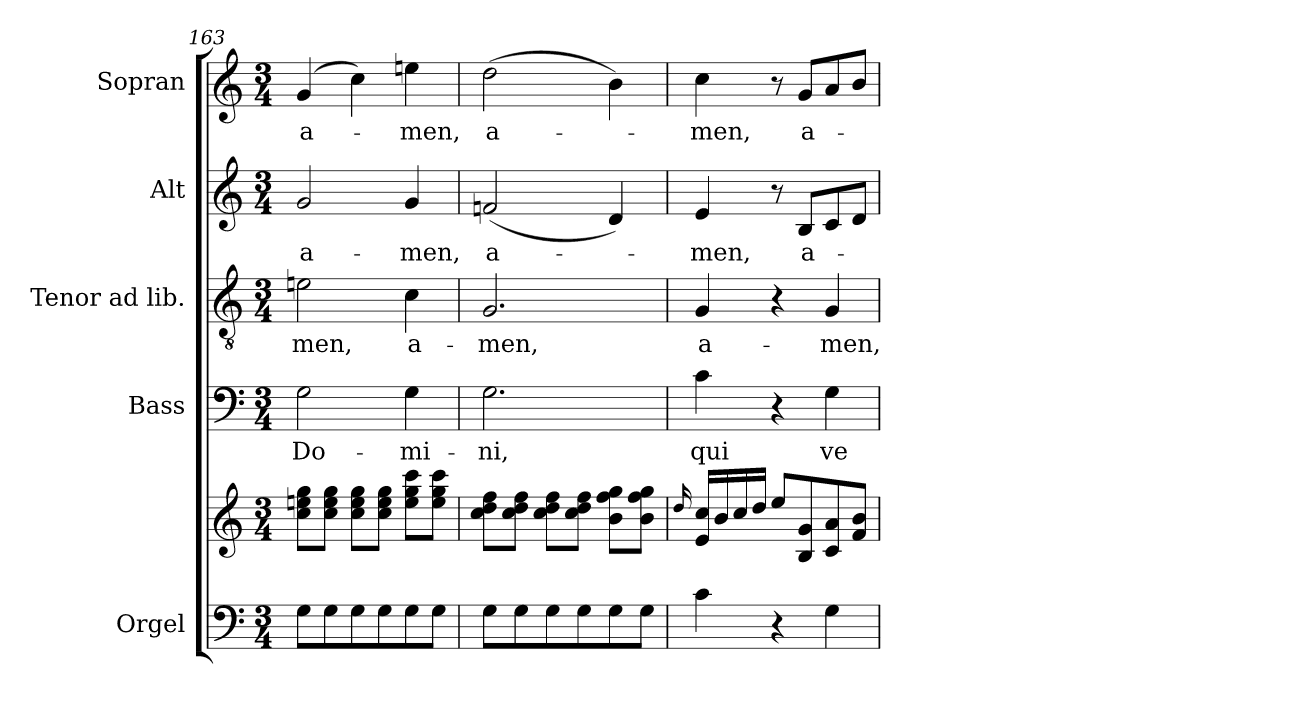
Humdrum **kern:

**kern	**kern	**kern	**text	**kern	**text	**kern	**text	**kern	**text
*part5	*part5	*part4	*part4	*part3	*part3	*part2	*part2	*part1	*part1
*staff6	*staff5	*staff4	*staff4	*staff3	*staff3	*staff2	*staff2	*staff1	*staff1
*I"Orgel	*	*I"Bass	*	*I"Tenor ad lib.	*	*I"Alt	*	*I"Sopran	*
*I'Org.	*	*I'B	*	*I'T	*	*I'A	*	*I'S	*
*clefF4	*clefG2	*clefF4	*	*clefGv2	*	*clefG2	*	*clefG2	*
*k[]	*k[]	*k[]	*	*k[]	*	*k[]	*	*k[]	*
*C:	*C:	*C:	*	*C:	*	*C:	*	*C:	*
*M3/4	*M3/4	*M3/4	*	*M3/4	*	*M3/4	*	*M3/4	*
=163	=163	=163	=163	=163	=163	=163	=163	=163	=163
!	!	!	!LO:LY:b	!	!LO:LY:b	!	!LO:LY:b	!	!LO:LY:b
8G\L	8cc\ 8een\ 8gg\L	2G\	Do-	2en\	-men,	2g/	a-	(4g/	a-
8G\	8cc\ 8ee\ 8gg\J	.	.	.	.	.	.	.	.
8G\	8cc\ 8ee\ 8gg\L	.	.	.	.	.	.	4cc\)	.
8G\	8cc\ 8ee\ 8gg\J	.	.	.	.	.	.	.	.
!	!	!	!LO:LY:b	!	!LO:LY:b	!	!LO:LY:b	!	!LO:LY:b
8G\	8ee\ 8gg\ 8ccc\L	4G\	-mi-	4c\	a-	4g/	-men,	4een\	-men,
8G\J	8ee\ 8gg\ 8ccc\J	.	.	.	.	.	.	.	.
!!LO:PB:g=z
=164	=164	=164	=164	=164	=164	=164	=164	=164	=164
!	!	!	!LO:LY:b	!	!LO:LY:b	!	!LO:LY:b	!	!LO:LY:b
8G\L	8cc\ 8dd\ 8ff\L	2.G\	-ni,	2.G/	-men,	(<2fn/	a-	(>2dd\	a-
8G\	8cc\ 8dd\ 8ff\J	.	.	.	.	.	.	.	.
8G\	8cc\ 8dd\ 8ff\L	.	.	.	.	.	.	.	.
8G\	8cc\ 8dd\ 8ff\J	.	.	.	.	.	.	.	.
8G\	8b\ 8ff\ 8gg\L	.	.	.	.	4d/)	.	4b\)	.
8G\J	8b\ 8ff\ 8gg\J	.	.	.	.	.	.	.	.
=165	=165	=165	=165	=165	=165	=165	=165	=165	=165
.	16qqdd/	.	.	.	.	.	.	.	.
!	!	!	!LO:LY:b	!	!LO:LY:b	!	!LO:LY:b	!	!LO:LY:b
4c\	16e/ 16cc/LL	4c\	qui	4G/	a-	4e/	-men,	4cc\	-men,
.	16b/	.	.	.	.	.	.	.	.
.	16cc/	.	.	.	.	.	.	.	.
.	16dd/JJ	.	.	.	.	.	.	.	.
4r	8ee/L	4r	.	4r	.	8r	.	8r	.
!	!	!	!	!	!	!	!LO:LY:b	!	!LO:LY:b
.	8B/ 8g/	.	.	.	.	8B/L	a-	8g/L	a-
!	!	!	!LO:LY:b	!	!LO:LY:b	!	!	!	!
4G\	8c/ 8a/	4G\	ve-	4G/	-men,	8c/	.	8a/	.
.	8f/ 8b/J	.	.	.	.	8d/J	.	8b/J	.
=	=	=	=	=	=	=	=	=	=
*-	*-	*-	*-	*-	*-	*-	*-	*-	*-
